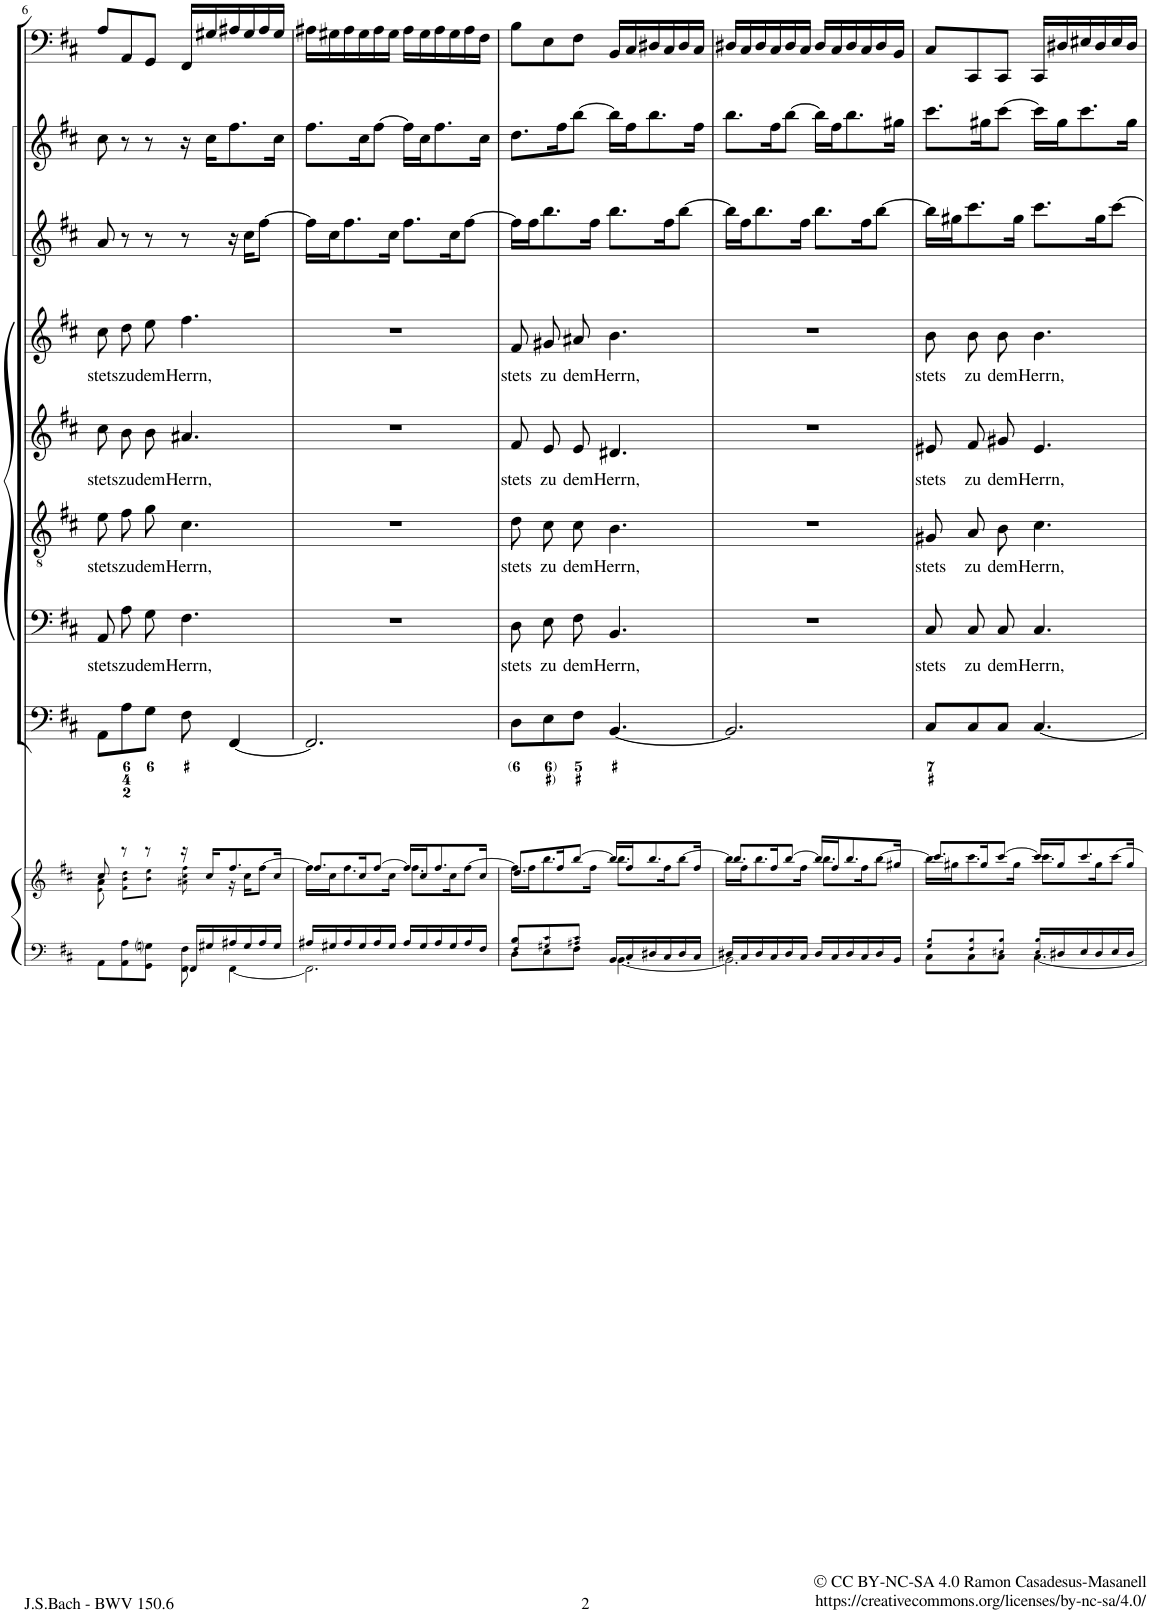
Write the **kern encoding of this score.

**kern	**kern	**kern	**kern	**text	**kern	**text	**kern	**text	**kern	**text	**kern	**kern	**kern
*part9	*part9	*part8	*part7	*part7	*part6	*part6	*part5	*part5	*part4	*part4	*part3	*part2	*part1
*staff10	*staff9	*staff8	*staff7	*staff7	*staff6	*staff6	*staff5	*staff5	*staff4	*staff4	*staff3	*staff2	*staff1
*I"Piano reduction	*	*I"Continuo	*I"Basso	*	*I"Tenore	*	*I"Alto	*	*I"Soprano	*	*I"Violino II	*I"Violino I	*I"Fagotto
*I'Pno	*	*	*	*	*	*	*	*	*	*	*I'Vln	*I'Vln	*
!!LO:PB:g=z
*clefF4	*clefG2	*clefF4	*clefF4	*	*clefGv2	*	*clefG2	*	*clefG2	*	*clefG2	*clefG2	*clefF4
*k[f#c#]	*k[f#c#]	*k[f#c#]	*k[f#c#]	*	*k[f#c#]	*	*k[f#c#]	*	*k[f#c#]	*	*k[f#c#]	*k[f#c#]	*k[f#c#]
*M6/8	*M6/8	*M6/8	*M6/8	*	*M6/8	*	*M6/8	*	*M6/8	*	*M6/8	*M6/8	*M6/8
=6	=6	=6	=6	=6	=6	=6	=6	=6	=6	=6	=6	=6	=6
*^	*^	*	*	*	*	*	*	*	*	*	*	*	*
!	!	!	!	!	!	!LO:LY:b	!	!LO:LY:b	!	!LO:LY:b	!	!LO:LY:b	!	!	!
4.ryy	8AA\L	8cc#/	8e!\ 8a\	8AA\L	8AA\L	stets	8e\L	stets	8cc#\L	stets	8cc#\L	stets	8a/	8cc#\	8A/L
!	!	!	!	!	!	!LO:LY:b	!	!LO:LY:b	!	!LO:LY:b	!	!LO:LY:b	!	!	!
.	8AA\ 8A\	8r	8f#!\ 8b!\ 8dd!\L	8A\	8A\	zu	8f#\	zu	8b\	zu	8dd\	zu	8r	8r	8AA/
!	!	!	!	!	!	!LO:LY:b	!	!LO:LY:b	!	!LO:LY:b	!	!LO:LY:b	!	!	!
.	8GG\ 8Gni\J	8r	8b!\ 8ee!\J	8G\J	8G\J	dem	8g\J	dem	8b\J	dem	8ee\J	dem	8r	8r	8GG/J
!	!	!	!	!	!	!LO:LY:b	!	!LO:LY:b	!	!LO:LY:b	!	!LO:LY:b	!	!	!
16FF#/LL	8FF#\ 8F#\	16r	8a#X!\ 8cc#!\ 8ff#!\	8F#\	4.F#\	Herrn,	4.c#\	Herrn,	4.a#X/	Herrn,	4.ff#\	Herrn,	8r	16r	16FF#/LL
16G#X/	.	16cc#/KL	.	.	.	.	.	.	.	.	.	.	.	16cc#\KL	16G#X/
16A#X/	[4FF#\	8.ff#/	16r	[4FF#/	.	.	.	.	.	.	.	.	16r	8.ff#\	16A#X/
16G#/	.	.	16cc#\KL	.	.	.	.	.	.	.	.	.	16cc#\KL	.	16G#/
16A#/	.	.	[>8ff#\J	.	.	.	.	.	.	.	.	.	[8ff#\J	.	16A#/
16G#/JJ	.	16cc#/Jk	.	.	.	.	.	.	.	.	.	.	.	16cc#\Jk	16G#/JJ
=7	=7	=7	=7	=7	=7	=7	=7	=7	=7	=7	=7	=7	=7	=7	=7
16A#X/LL	2.FF#\]	8.ff#/L	16ff#\LL]	2.FF#/]	2.r	.	2.r	.	2.r	.	2.r	.	16ff#\LL]	8.ff#\L	16A#X\LL
16G#X/	.	.	16cc#\J	.	.	.	.	.	.	.	.	.	16cc#\J	.	16G#X\
16A#/	.	.	8.ff#\	.	.	.	.	.	.	.	.	.	8.ff#\	.	16A#\
16G#/	.	16cc#/K	.	.	.	.	.	.	.	.	.	.	.	16cc#\K	16G#\
16A#/	.	[8ff#/J	.	.	.	.	.	.	.	.	.	.	.	[8ff#\J	16A#\
16G#/JJ	.	.	16cc#\Jk	.	.	.	.	.	.	.	.	.	16cc#\Jk	.	16G#\JJ
16A#/LL	.	16ff#/LL]	8.ff#\L	.	.	.	.	.	.	.	.	.	8.ff#\L	16ff#\LL]	16A#\LL
16G#/	.	16cc#/J	.	.	.	.	.	.	.	.	.	.	.	16cc#\J	16G#\
16A#/	.	8.ff#/	.	.	.	.	.	.	.	.	.	.	.	8.ff#\	16A#\
16G#/	.	.	16cc#\K	.	.	.	.	.	.	.	.	.	16cc#\K	.	16G#\
16A#/	.	.	[>8ff#\J	.	.	.	.	.	.	.	.	.	[8ff#\J	.	16A#\
16F#/JJ	.	16cc#/Jk	.	.	.	.	.	.	.	.	.	.	.	16cc#\Jk	16F#\JJ
=8	=8	=8	=8	=8	=8	=8	=8	=8	=8	=8	=8	=8	=8	=8	=8
!	!	!	!	!	!	!LO:LY:b	!	!LO:LY:b	!	!LO:LY:b	!	!LO:LY:b	!	!	!
8F#!/ 8B/L	8D\L	8.dd/L	16ff#\LL]	8D\L	8D\L	stets	8d\L	stets	8f#/L	stets	8f#/L	stets	16ff#\LL]	8.dd\L	8B\L
.	.	.	16ff#\J	.	.	.	.	.	.	.	.	.	16ff#\J	.	.
!	!	!	!	!	!	!LO:LY:b	!	!LO:LY:b	!	!LO:LY:b	!	!LO:LY:b	!	!	!
8G#X!/ 8c#!/	8E\	.	8.bb\	8E\	8E\	zu	8c#\	zu	8e/	zu	8g#X/	zu	8.bb\	.	8E\
.	.	16ff#/K	.	.	.	.	.	.	.	.	.	.	.	16ff#\K	.
!	!	!	!	!	!	!LO:LY:b	!	!LO:LY:b	!	!LO:LY:b	!	!LO:LY:b	!	!	!
8A#X!/ 8c#!/J	8F#\J	[8bb/J	.	8F#\J	8F#\J	dem	8c#\J	dem	8e/J	dem	8a#X/J	dem	.	[8bb\J	8F#\J
.	.	.	16ff#\Jk	.	.	.	.	.	.	.	.	.	16ff#\Jk	.	.
!	!	!	!	!	!	!LO:LY:b	!	!LO:LY:b	!	!LO:LY:b	!	!LO:LY:b	!	!	!
16BB/LL	[4.BB\	16bb/LL]	8.bb\L	[4.BB/	4.BB/	Herrn,	4.B\	Herrn,	4.d#X/	Herrn,	4.b\	Herrn,	8.bb\L	16bb\LL]	16BB/LL
16C#/	.	16ff#/J	.	.	.	.	.	.	.	.	.	.	.	16ff#\J	16C#/
16D#X/	.	8.bb/	.	.	.	.	.	.	.	.	.	.	.	8.bb\	16D#X/
16C#/	.	.	16ff#\K	.	.	.	.	.	.	.	.	.	16ff#\K	.	16C#/
16D#/	.	.	[>8bb\J	.	.	.	.	.	.	.	.	.	[8bb\J	.	16D#/
16C#/JJ	.	16ff#/Jk	.	.	.	.	.	.	.	.	.	.	.	16ff#\Jk	16C#/JJ
=9	=9	=9	=9	=9	=9	=9	=9	=9	=9	=9	=9	=9	=9	=9	=9
16D#X/LL	2.BB\]	8.bb/L	16bb\LL]	2.BB/]	2.r	.	2.r	.	2.r	.	2.r	.	16bb\LL]	8.bb\L	16D#X/LL
16C#/	.	.	16ff#\J	.	.	.	.	.	.	.	.	.	16ff#\J	.	16C#/
16D#/	.	.	8.bb\	.	.	.	.	.	.	.	.	.	8.bb\	.	16D#/
16C#/	.	16ff#/K	.	.	.	.	.	.	.	.	.	.	.	16ff#\K	16C#/
16D#/	.	[8bb/J	.	.	.	.	.	.	.	.	.	.	.	[8bb\J	16D#/
16C#/JJ	.	.	16ff#\Jk	.	.	.	.	.	.	.	.	.	16ff#\Jk	.	16C#/JJ
16D#/LL	.	16bb/LL]	8.bb\L	.	.	.	.	.	.	.	.	.	8.bb\L	16bb\LL]	16D#/LL
16C#/	.	16ff#/J	.	.	.	.	.	.	.	.	.	.	.	16ff#\J	16C#/
16D#/	.	8.bb/	.	.	.	.	.	.	.	.	.	.	.	8.bb\	16D#/
16C#/	.	.	16ff#\K	.	.	.	.	.	.	.	.	.	16ff#\K	.	16C#/
16D#/	.	.	[>8bb\J	.	.	.	.	.	.	.	.	.	[8bb\J	.	16D#/
16BB/JJ	.	16gg#X/Jk	.	.	.	.	.	.	.	.	.	.	.	16gg#X\Jk	16BB/JJ
=10	=10	=10	=10	=10	=10	=10	=10	=10	=10	=10	=10	=10	=10	=10	=10
!	!	!	!	!	!	!LO:LY:b	!	!LO:LY:b	!	!LO:LY:b	!	!LO:LY:b	!	!	!
8G!/ 8B!/L	8C#\L	8.ccc#/L	16bb\LL]	8C#/L	8C#/L	stets	8G#X/L	stets	8e#X/L	stets	8b\L	stets	16bb\LL]	8.ccc#\L	8C#/L
.	.	.	16gg#X\J	.	.	.	.	.	.	.	.	.	16gg#X\J	.	.
!	!	!	!	!	!	!LO:LY:b	!	!LO:LY:b	!	!LO:LY:b	!	!LO:LY:b	!	!	!
8F#!/ 8B!/	8C#\	.	8.ccc#\	8C#/	8C#/	zu	8A/	zu	8f#/	zu	8b\	zu	8.ccc#\	.	8CC#/
.	.	16gg#/K	.	.	.	.	.	.	.	.	.	.	.	16gg#X\K	.
!	!	!	!	!	!	!LO:LY:b	!	!LO:LY:b	!	!LO:LY:b	!	!LO:LY:b	!	!	!
8E#X!/ 8B!/J	8C#\J	[8ccc#/J	.	8C#/J	8C#/J	dem	8B/J	dem	8g#X/J	dem	8b\J	dem	.	[8ccc#\J	8CC#/J
.	.	.	16gg#\Jk	.	.	.	.	.	.	.	.	.	16gg#\Jk	.	.
!	!	!	!	!	!	!LO:LY:b	!	!LO:LY:b	!	!LO:LY:b	!	!LO:LY:b	!	!	!
16E#!/ 16B!/LL	[4.C#\	16ccc#/LL]	8.ccc#\L	[4.C#/	4.C#/	Herrn,	4.c#\	Herrn,	4.e#/	Herrn,	4.b\	Herrn,	8.ccc#\L	16ccc#\LL]	16CC#/LL
16D#X/	.	16gg#/J	.	.	.	.	.	.	.	.	.	.	.	16gg#\J	16D#X/
16E#/	.	8.ccc#/	.	.	.	.	.	.	.	.	.	.	.	8.ccc#\	16E#X/
16D#/	.	.	16gg#\K	.	.	.	.	.	.	.	.	.	16gg#\K	.	16D#/
16E#/	.	.	[>8ccc#\J	.	.	.	.	.	.	.	.	.	[8ccc#\J	.	16E#/
16D#/JJ	.	16gg#/Jk	.	.	.	.	.	.	.	.	.	.	.	16gg#\Jk	16D#/JJ
*v	*v	*	*	*	*	*	*	*	*	*	*	*	*	*	*
*	*v	*v	*	*	*	*	*	*	*	*	*	*	*	*
=	=	=	=	=	=	=	=	=	=	=	=	=	=
*-	*-	*-	*-	*-	*-	*-	*-	*-	*-	*-	*-	*-	*-
